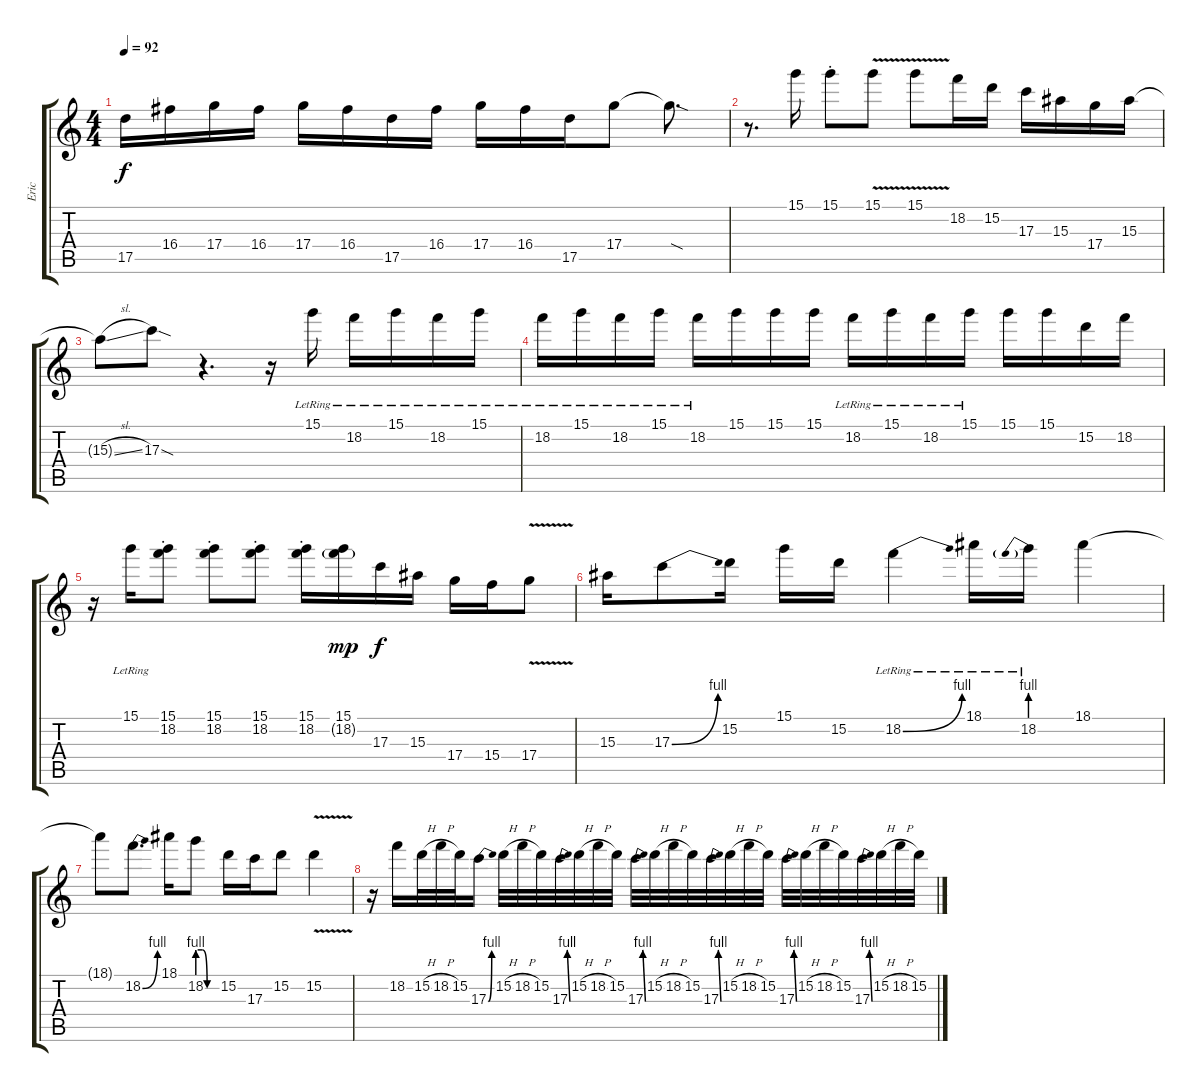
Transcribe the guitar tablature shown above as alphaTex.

\track ("Eric" "Eric") {instrument electricguitarclean}
\staff {score tabs}
\tuning (E4 B3 G3 D3 A2 E2) {hide}
\ts (4 4)
\tempo 92
\clef g2
\ks c
17.5.16{dy f} 16.4.16 17.4.16 16.4.16 17.4.16 16.4.16 17.5.16 16.4.16 17.4.16 16.4.16 17.5.16 17.4.8 17.4{sod t}.8{d} |
r.8{d} 15.1.16 15.1{st}.8 15.1{v}.8 15.1{v}.8 18.2.16 15.2.16 17.3.16 15.3.16 17.4.16 15.3.16 |
15.3{sl t}.8 17.3{sod}.8 r.4{d} r.16 15.1{lr}.16 18.2{lr}.16 15.1{lr}.16 18.2{lr}.16 15.1{lr}.16 |
18.2{lr}.16 15.1{lr}.16 18.2{lr}.16 15.1{lr}.16 18.2{lr}.16 15.1.16 15.1.16 15.1.16 18.2{lr}.16 15.1{lr}.16 18.2{lr}.16 15.1{lr}.16 15.1.16 15.1.16 15.2.16 18.2.16 |
r.16 15.1{lr}.16 (15.1{st} 18.2{st}).8 (15.1{st} 18.2{st}).8 (15.1{st} 18.2{st}).8 (15.1{st} 18.2{st}).16 (15.1 18.2{g}).16{dy mp} 17.3.16{dy f} 15.3.16 17.4.16 15.4.16 17.4{v}.8 |
15.3.16 17.3{be (bend 0 0 60 4)}.8 15.2.16 15.1.16 15.2.16 18.2{be (bend 0 0 60 4) lr}.4 18.1{lr}.16 18.2{be (prebend 0 4 60 4) lr}.16 18.1.4 |
18.1{t}.8 18.2{be (bend 0 0 60 4)}.8{d} 18.1.16 18.2{be (custom 0 4 15 4 30 0 60 0)}.8 15.2.16 17.3.16 15.2.8 15.2{v}.4 |
r.16 18.2.16 15.2{h}.32 18.2{h}.32 15.2.32 17.3{be (bend 0 0 60 4)}.16 15.2{h}.32 18.2{h}.32 15.2.32 17.3{be (bend 0 0 60 4)}.32 15.2{h}.32 18.2{h}.32 15.2.32 17.3{be (bend 0 0 60 4)}.32 15.2{h}.32 18.2{h}.32 15.2.32 17.3{be (bend 0 0 60 4)}.32 15.2{h}.32 18.2{h}.32 15.2.32 17.3{be (bend 0 0 60 4)}.32 15.2{h}.32 18.2{h}.32 15.2.32 17.3{be (bend 0 0 60 4)}.32 15.2{h}.32 18.2{h}.32 15.2.32
